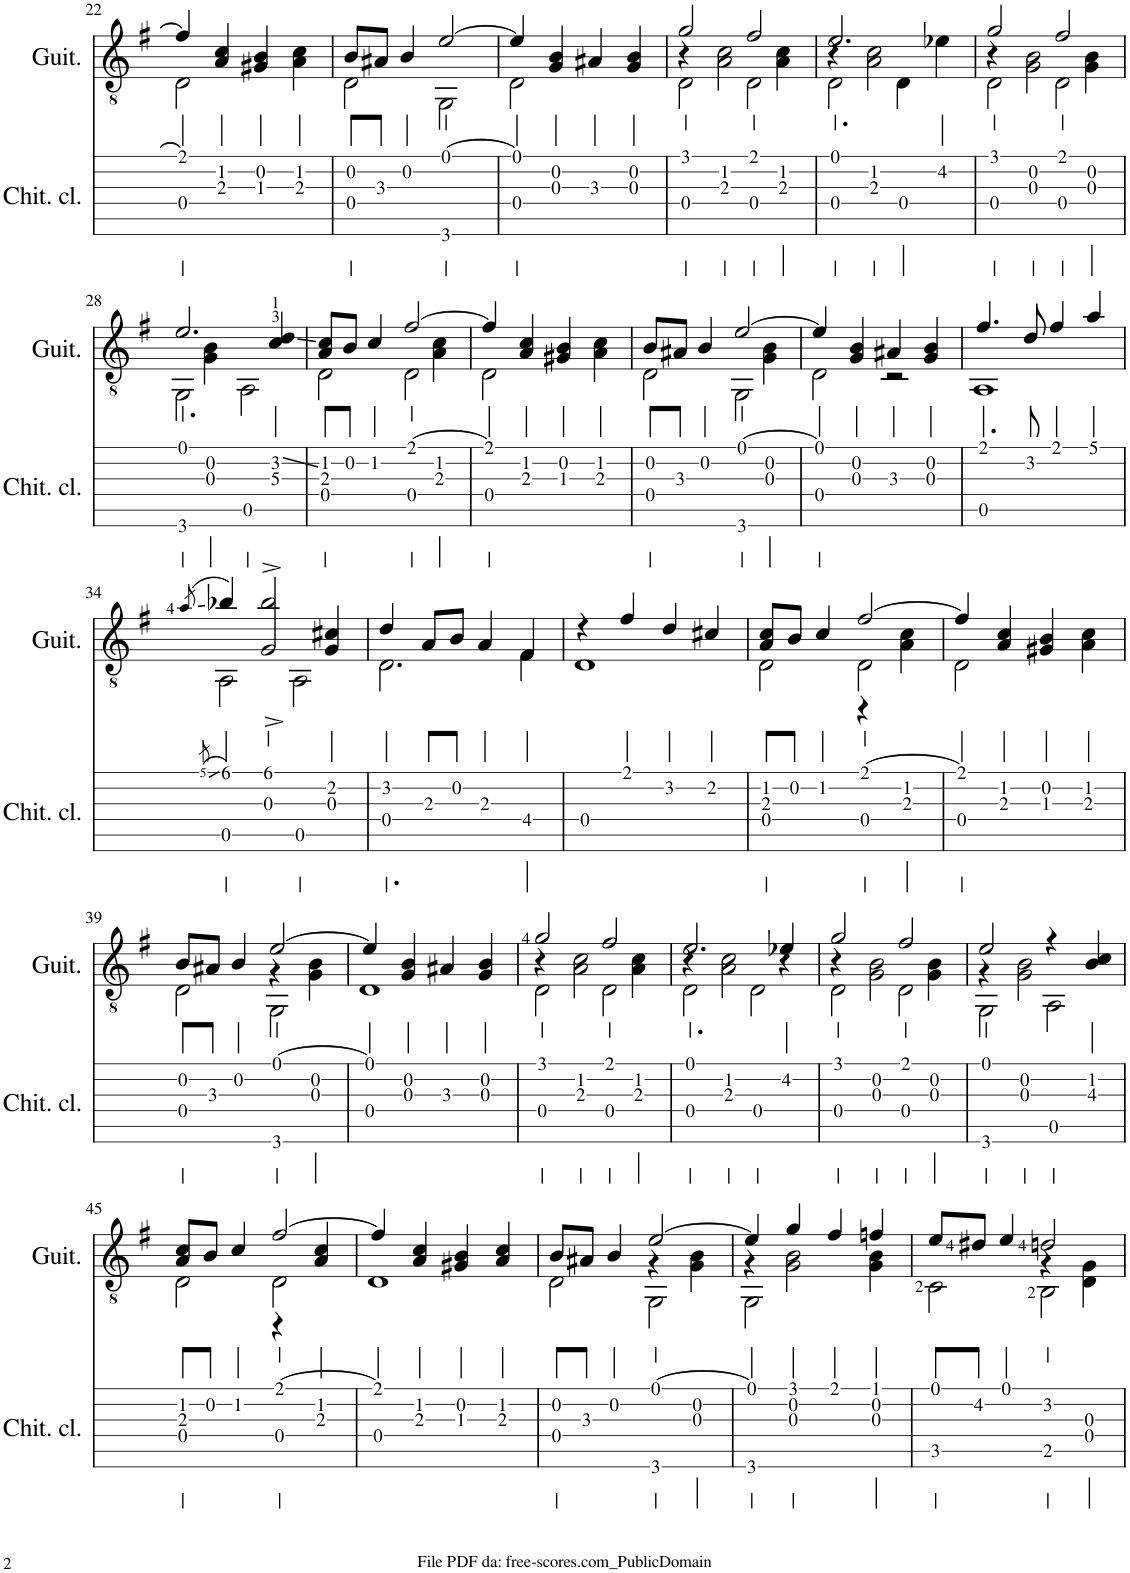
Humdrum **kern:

**kern	**kern
*part2	*part1
*staff2	*staff1
*I"Chitarra classica	*I"Guitar
*I'Chit. cl.	*I'Guit.
!!LO:PB:g=z
*	*clefGv2
*k[f#]	*k[f#]
*M2/2	*M2/2
*met(c|)	*met(c|)
=22	=22
*^	*^
4f#/]	2D\	4f#/]	2D\
4A/ 4c/	.	4A/ 4c/	.
4G#X/ 4B/	2ryy	4G#X/ 4B/	2ryy
4A/ 4c/	.	4A\ 4c\	.
=23	=23	=23	=23
8B/L	2D\	8B/L	2D\
8A#X/J	.	8A#X/J	.
4B/	.	4B/	.
[2e/	2GG\	[2e/	2GG\
=24	=24	=24	=24
4e/]	2D\	4e/]	2D\
4G/ 4B/	.	4G/ 4B/	.
4A#X/	2ryy	4A#X/	2ryy
4G/ 4B/	.	4G/ 4B/	.
=25	=25	=25	=25
*	*^	*	*^
2g/	4r	2D\	2g/	4r	2D\
.	2A\ 2c\	.	.	2A\ 2c\	.
2f#/	.	2D\	2f#/	.	2D\
.	4A\ 4c\	.	.	4A\ 4c\	.
=26	=26	=26	=26	=26	=26
2.e/	4r	2D\	2.e/	4r	2D\
.	2A\ 2c\	.	.	2A\ 2c\	.
.	.	4D\	.	.	4D\
4e-X/	4ryy	4ryy	4e-X\	4ryy	4ryy
=27	=27	=27	=27	=27	=27
2g/	4r	2D\	2g/	4r	2D\
.	2G\ 2B\	.	.	2G\ 2B\	.
2f#/	.	2D\	2f#/	.	2D\
.	4G\ 4B\	.	.	4G\ 4B\	.
!!LO:LB:g=z	!!	!!
=28	=28	=28	=28	=28	=28
2.e/	4ryy	2GG\	2.e/	4ryy	2GG\
.	4G\ 4B\	.	.	4G\ 4B\	.
.	2ryy	2AA\	.	2ryy	2AA\
4c/ 4d/	.	.	4c/ 4d/	.	.
=29	=29	=29	=29	=29	=29
8A/ 8c/L	2D\	2.ryy	8A/ 8c/L	2D\	2.ryy
8B/J	.	.	8B/J	.	.
4c/	.	.	4c/	.	.
[2f#/	2D\	.	[2f#/	2D\	.
.	.	4A\ 4c\	.	.	4A\ 4c\
*	*v	*v	*	*	*
*	*	*	*v	*v
=30	=30	=30	=30
4f#/]	2D\	4f#/]	2D\
4A/ 4c/	.	4A/ 4c/	.
4G#X/ 4B/	2ryy	4G#X/ 4B/	2ryy
4A/ 4c/	.	4A\ 4c\	.
=31	=31	=31	=31
*	*^	*	*^
8B/L	2.ryy	2D\	8B/L	2.ryy	2D\
8A#X/J	.	.	8A#X/J	.	.
4B/	.	.	4B/	.	.
[2e/	.	2GG\	[2e/	.	2GG\
.	4G\ 4B\	.	.	4G\ 4B\	.
*	*v	*v	*	*	*
*	*	*	*v	*v
=32	=32	=32	=32
4e/]	2D\	4e/]	2D\
4G/ 4B/	.	4G/ 4B/	.
4A#X/	2r	4A#X/	2r
4G/ 4B/	.	4G/ 4B/	.
=33	=33	=33	=33
4.f#/	1AA	4.f#/	1AA
8d/	.	8d/	.
4f#/	.	4f#/	.
4a/	.	4a/	.
!!LO:LB:g=z	!!
=34	=34	=34	=34
(8qa/	.	(8qa/	.
4b-X/)	2AA\	4b-X/)	2AA\
2G/^ 2b-/^	.	2G/^ 2b-/^	.
.	2AA\	.	2AA\
4G/ 4c#X/	.	4G/ 4c#X/	.
=35	=35	=35	=35
4d/	2.D\	4d/	2.D\
8A/L	.	8A/L	.
8B/J	.	8B/J	.
4A/	.	4A/	.
4F#/	4F#\	4F#/	4F#\
=36	=36	=36	=36
4r	1D	4r	1D
4f#/	.	4f#/	.
4d/	.	4d/	.
4c#X/	.	4c#X/	.
=37	=37	=37	=37
*	*^	*	*^
8A/ 8c/L	2D\	2ryy	8A/ 8c/L	2D\	2ryy
8B/J	.	.	8B/J	.	.
4c/	.	.	4c/	.	.
[2f#/	2D\	4r	[2f#/	2D\	4r
.	.	4A\ 4c\	.	.	4A\ 4c\
*	*v	*v	*	*	*
*	*	*	*v	*v
=38	=38	=38	=38
4f#/]	2D\	4f#/]	2D\
4A/ 4c/	.	4A/ 4c/	.
4G#X/ 4B/	2ryy	4G#X/ 4B/	2ryy
4A/ 4c/	.	4A\ 4c\	.
!!LO:LB:g=z
=39	=39	=39	=39
*	*^	*	*^
8B/L	2ryy	2D\	8B/L	2ryy	2D\
8A#X/J	.	.	8A#X/J	.	.
4B/	.	.	4B/	.	.
[2e/	4r	2GG\	[2e/	4r	2GG\
.	4G\ 4B\	.	.	4G\ 4B\	.
*	*v	*v	*	*	*
*	*	*	*v	*v
=40	=40	=40	=40
4e/]	1D	4e/]	1D
4G/ 4B/	.	4G/ 4B/	.
4A#X/	.	4A#X/	.
4G/ 4B/	.	4G/ 4B/	.
=41	=41	=41	=41
*	*^	*	*^
2g/	4r	2D\	2g/	4r	2D\
.	2A\ 2c\	.	.	2A\ 2c\	.
2f#/	.	2D\	2f#/	.	2D\
.	4A\ 4c\	.	.	4A\ 4c\	.
=42	=42	=42	=42	=42	=42
2.e/	4r	2D\	2.e/	4r	2D\
.	2A\ 2c\	.	.	2A\ 2c\	.
.	.	2D\	.	.	2D\
4e-X/	4r	.	4e-X/	4r	.
=43	=43	=43	=43	=43	=43
2g/	4r	2D\	2g/	4r	2D\
.	2G\ 2B\	.	.	2G\ 2B\	.
2f#/	.	2D\	2f#/	.	2D\
.	4G\ 4B\	.	.	4G\ 4B\	.
=44	=44	=44	=44	=44	=44
2e/	4r	2GG\	2e/	4r	2GG\
.	2G\ 2B\	.	.	2G\ 2B\	.
4r	.	2AA\	4r	.	2AA\
4B/ 4c/	4ryy	.	4B/ 4c/	4ryy	.
!!LO:LB:g=z	!!	!!
=45	=45	=45	=45	=45	=45
8A/ 8c/L	2D\	2ryy	8A/ 8c/L	2D\	2ryy
8B/J	.	.	8B/J	.	.
4c/	.	.	4c/	.	.
[2f#/	2D\	4r	[2f#/	2D\	4r
.	.	4A/ 4c/	.	.	4A/ 4c/
*	*v	*v	*	*	*
*	*	*	*v	*v
=46	=46	=46	=46
4f#/]	1D	4f#/]	1D
4A/ 4c/	.	4A/ 4c/	.
4G#X/ 4B/	.	4G#X/ 4B/	.
4A/ 4c/	.	4A/ 4c/	.
=47	=47	=47	=47
*	*^	*	*^
8B/L	2ryy	2D\	8B/L	2ryy	2D\
8A#X/J	.	.	8A#X/J	.	.
4B/	.	.	4B/	.	.
[2e/	4r	2GG\	[2e/	4r	2GG\
.	4G\ 4B\	.	.	4G\ 4B\	.
=48	=48	=48	=48	=48	=48
4e/]	4r	2GG\	4e/]	4r	2GG\
4g/	2G\ 2B\	.	4g/	2G\ 2B\	.
4f#/	.	2ryy	4f#/	.	2ryy
4fn/	4G\ 4B\	.	4fn/	4G\ 4B\	.
=49	=49	=49	=49	=49	=49
8e/L	2ryy	2C\	8e/L	2ryy	2C\
8d#X/J	.	.	8d#X/J	.	.
4e/	.	.	4e/	.	.
2dn/	4r	2BB\	2dn/	4r	2BB\
.	4D\ 4G\	.	.	4D\ 4G\	.
*v	*v	*v	*	*	*
*	*v	*v	*v
=	=
*-	*-
